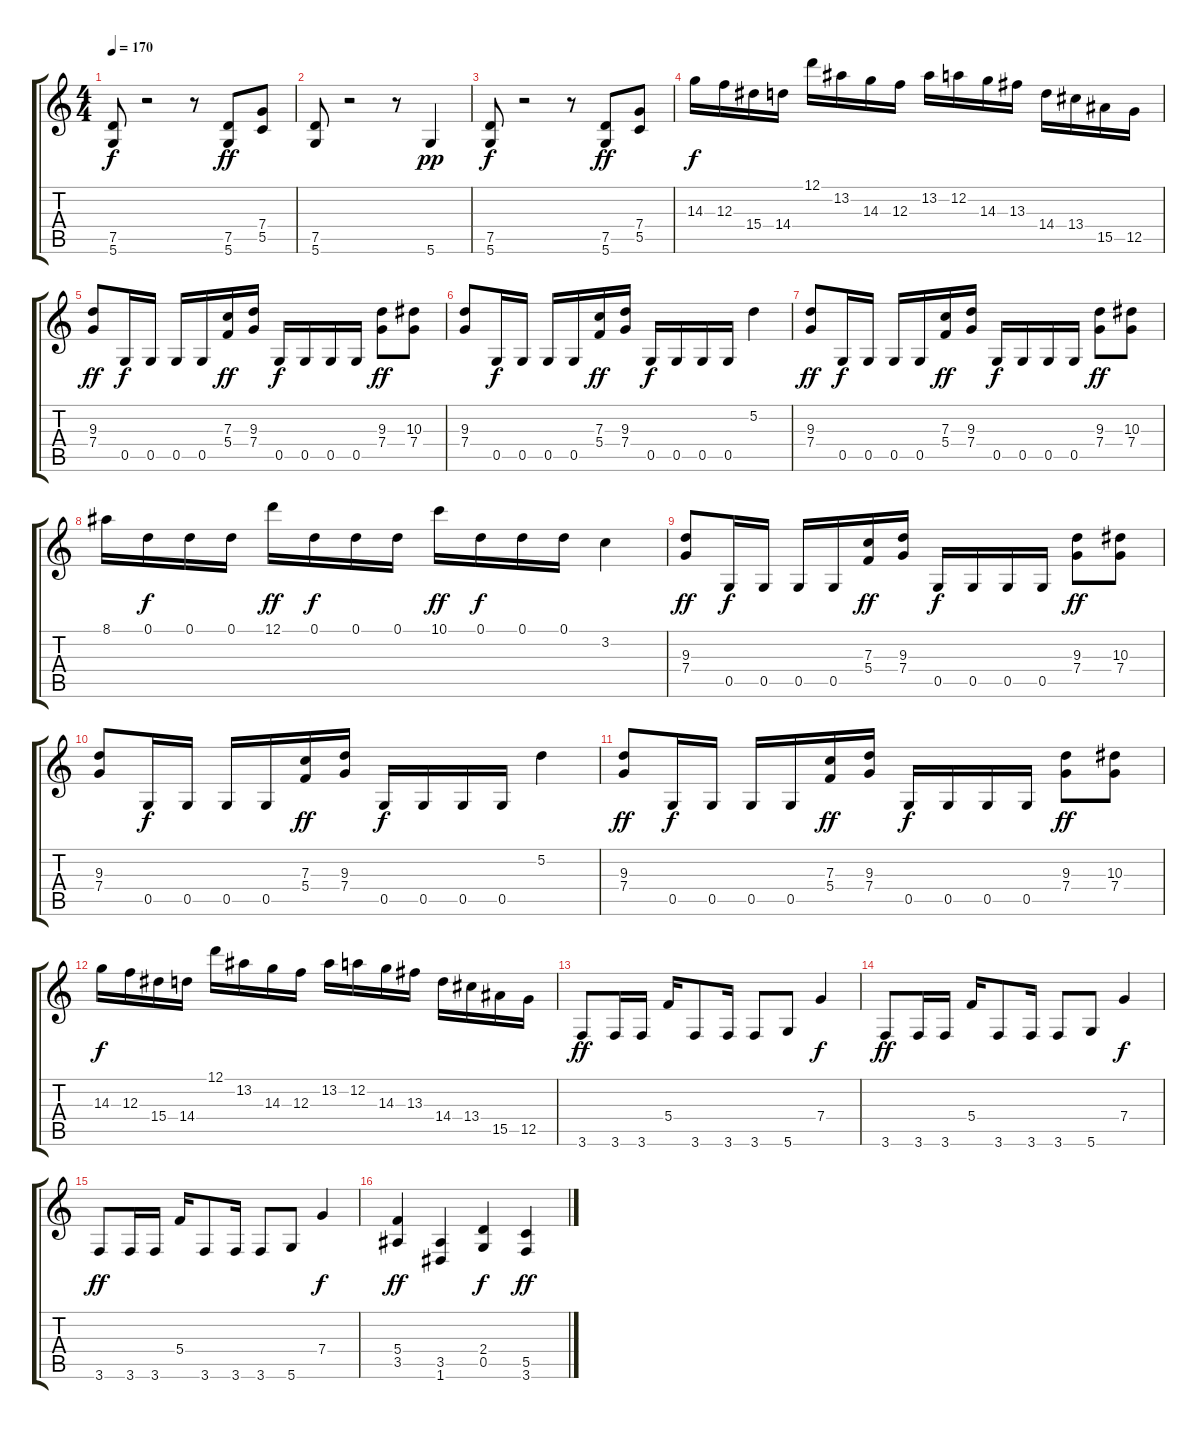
\track "" {instrument overdrivenguitar}
\staff {score tabs}
\tuning (D4 A3 F3 C3 G2 D2) {hide}
\ts (4 4)
\tempo 170
\clef g2
\ks c
(7.5 5.6).8{dy f instrument overdrivenguitar} r.2 r.8 (7.5 5.6).8{dy ff} (7.4 5.5).8 |
(7.5 5.6).8 r.2 r.8 5.6.4{dy pp} |
(7.5 5.6).8{dy f} r.2 r.8 (7.5 5.6).8{dy ff} (7.4 5.5).8 |
14.3.16{dy f} 12.3.16 15.4.16 14.4.16 12.1.16 13.2.16 14.3.16 12.3.16 13.2.16 12.2.16 14.3.16 13.3.16 14.4.16 13.4.16 15.5.16 12.5.16 |
(9.3 7.4).8{dy ff} 0.5.16{dy f} 0.5.16 0.5.16 0.5.16 (7.3 5.4).16{dy ff} (9.3 7.4).16 0.5.16{dy f} 0.5.16 0.5.16 0.5.16 (9.3 7.4).8{dy ff} (10.3 7.4).8 |
(9.3 7.4).8 0.5.16{dy f} 0.5.16 0.5.16 0.5.16 (7.3 5.4).16{dy ff} (9.3 7.4).16 0.5.16{dy f} 0.5.16 0.5.16 0.5.16 5.2.4 |
(9.3 7.4).8{dy ff} 0.5.16{dy f} 0.5.16 0.5.16 0.5.16 (7.3 5.4).16{dy ff} (9.3 7.4).16 0.5.16{dy f} 0.5.16 0.5.16 0.5.16 (9.3 7.4).8{dy ff} (10.3 7.4).8 |
8.1.16 0.1.16{dy f} 0.1.16 0.1.16 12.1.16{dy ff} 0.1.16{dy f} 0.1.16 0.1.16 10.1.16{dy ff} 0.1.16{dy f} 0.1.16 0.1.16 3.2.4 |
(9.3 7.4).8{dy ff} 0.5.16{dy f} 0.5.16 0.5.16 0.5.16 (7.3 5.4).16{dy ff} (9.3 7.4).16 0.5.16{dy f} 0.5.16 0.5.16 0.5.16 (9.3 7.4).8{dy ff} (10.3 7.4).8 |
(9.3 7.4).8 0.5.16{dy f} 0.5.16 0.5.16 0.5.16 (7.3 5.4).16{dy ff} (9.3 7.4).16 0.5.16{dy f} 0.5.16 0.5.16 0.5.16 5.2.4 |
(9.3 7.4).8{dy ff} 0.5.16{dy f} 0.5.16 0.5.16 0.5.16 (7.3 5.4).16{dy ff} (9.3 7.4).16 0.5.16{dy f} 0.5.16 0.5.16 0.5.16 (9.3 7.4).8{dy ff} (10.3 7.4).8 |
14.3.16{dy f} 12.3.16 15.4.16 14.4.16 12.1.16 13.2.16 14.3.16 12.3.16 13.2.16 12.2.16 14.3.16 13.3.16 14.4.16 13.4.16 15.5.16 12.5.16 |
3.6.8{dy ff} 3.6.16 3.6.16 5.4.16 3.6.8 3.6.16 3.6.8 5.6.8 7.4.4{dy f} |
3.6.8{dy ff} 3.6.16 3.6.16 5.4.16 3.6.8 3.6.16 3.6.8 5.6.8 7.4.4{dy f} |
3.6.8{dy ff} 3.6.16 3.6.16 5.4.16 3.6.8 3.6.16 3.6.8 5.6.8 7.4.4{dy f} |
(5.4 3.5).4{dy ff} (3.5 1.6).4 (2.4 0.5).4{dy f} (5.5 3.6).4{dy ff}
